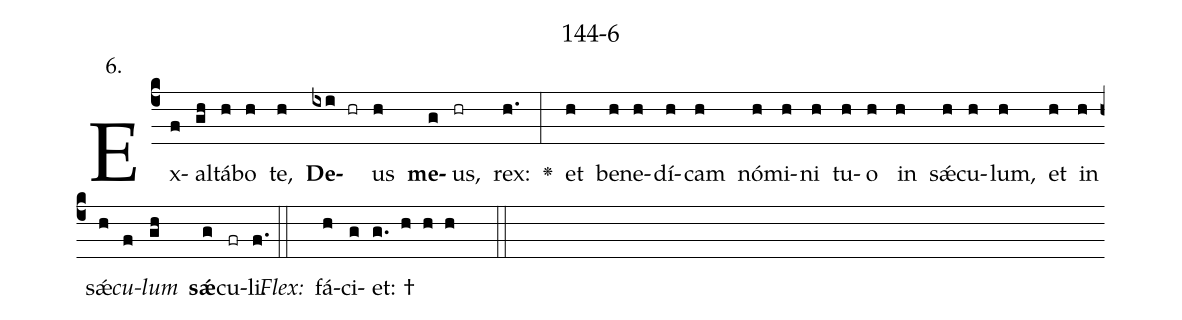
name: 144-6;
annotation: 6.;
%%
(c4)Ex(f)al(gh)tá(h)bo(h) te,(h) <b>De</b>(ixi hr)us(h) <b>me</b>(g)us,(hr) rex:(h.) <v>\greheightstar</v>(:) et(h) be(h)ne(h)dí(h)cam(h) nó(h)mi(h)ni(h) tu(h)o(h) in(h) sǽ(h)cu(h)lum,(h) et(h) in(h) sǽ(h)<i>cu</i>(f)<i>lum</i>(gh) <b>sǽ</b>(g)cu(fr)li.(f.) (::)
<i>Flex:</i>()  fá(h)ci(g)et: †(g. h h h  ::)

%E(h) u(h) o(f) u(gh) a(g) e.(f.) (::)
